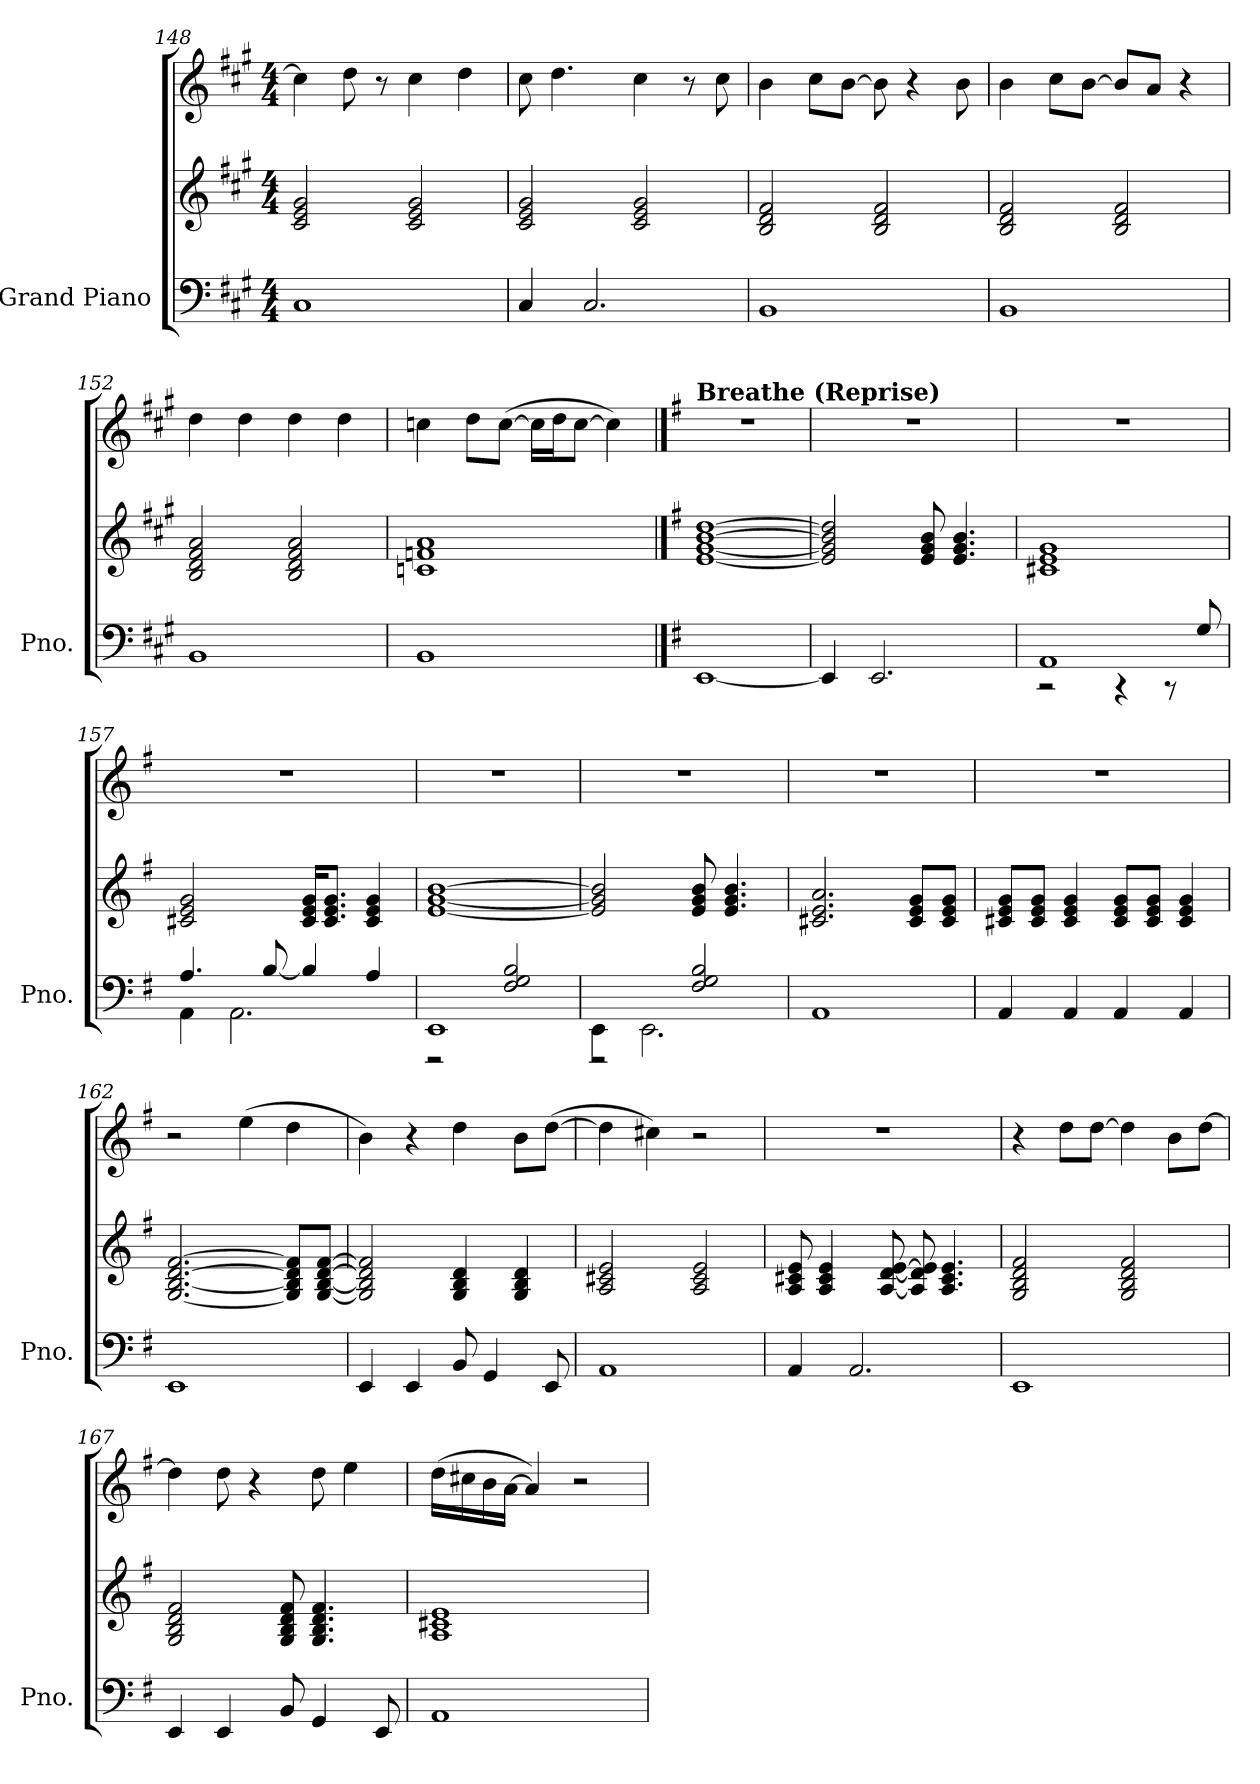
**kern	**kern	**kern
*part1	*part1	*part1
*staff3	*staff2	*staff1
*I"Grand Piano	*	*
*I'Pno.	*	*
*clefF4	*clefG2	*clefG2
*k[f#c#g#]	*k[f#c#g#]	*k[f#c#g#]
*M4/4	*M4/4	*M4/4
=148	=148	=148
1C#	2c#/ 2e/ 2g#/	4cc#\]
.	.	8dd\
.	.	8r
.	2c#/ 2e/ 2g#/	4cc#\
.	.	4dd\
=149	=149	=149
4C#/	2c#/ 2e/ 2g#/	8cc#\
.	.	4.dd\
2.C#/	.	.
.	2c#/ 2e/ 2g#/	4cc#\
.	.	8r
.	.	8cc#\
=150	=150	=150
1BB	2B/ 2d/ 2f#/	4b\
.	.	8cc#\L
.	.	[8b\J
.	2B/ 2d/ 2f#/	8b\]
.	.	4r
.	.	8b\
=151	=151	=151
1BB	2B/ 2d/ 2f#/	4b\
.	.	8cc#\L
.	.	[8b\J
.	2B/ 2d/ 2f#/	8b/L]
.	.	8a/J
.	.	4r
!!LO:LB:g=z
=152	=152	=152
1BB	2B/ 2d/ 2f#/ 2a/	4dd\
.	.	4dd\
.	2B/ 2d/ 2f#/ 2a/	4dd\
.	.	4dd\
=153	=153	=153
1BB	1cn 1fn 1a	4ccn\
.	.	8dd\L
.	.	([8cc\J
.	.	16cc\LL]
.	.	16dd\J
.	.	[8cc\J
.	.	4cc\])
==154	==154	==154
*k[f#]	*k[f#]	*k[f#]
*	*	*MM130
!	!	!LO:TX:a:B:t=Breathe (Reprise)
[1EE	[1e [1g [1b [1dd	1r
=155	=155	=155
4EE/]	2e/] 2g/] 2b/] 2dd/]	1r
2.EE/	.	.
.	8e/ 8g/ 8b/	.
.	4.e/ 4.g/ 4.b/	.
=156	=156	=156
*^	*	*
1AA	2r	1c#X 1e 1g	1r
.	4r	.	.
.	8r	.	.
.	8G/	.	.
=157	=157	=157	=157
4AA\	4.A/	2c#X/ 2e/ 2g/	1r
2.AA\	.	.	.
.	[8B/	.	.
.	4B/]	16c#/ 16e/ 16g/KL	.
.	.	8.c#/ 8.e/ 8.g/J	.
.	4A/	4c#/ 4e/ 4g/	.
=158	=158	=158	=158
1EE	2r	[1e [1g [1b	1r
.	2F#/ 2G/ 2B/	.	.
!!LO:LB:g=z
=159	=159	=159	=159
4EE\	2r	2e/] 2g/] 2b/]	1r
2.EE\	.	.	.
.	2F#/ 2G/ 2B/	8e/ 8g/ 8b/	.
.	.	4.e/ 4.g/ 4.b/	.
*v	*v	*	*
=160	=160	=160
1AA	2.c#X/ 2.e/ 2.a/	1r
.	8c#/ 8e/ 8g/L	.
.	8c#/ 8e/ 8g/J	.
=161	=161	=161
4AA/	8c#X/ 8e/ 8g/L	1r
.	8c#/ 8e/ 8g/J	.
4AA/	4c#/ 4e/ 4g/	.
4AA/	8c#/ 8e/ 8g/L	.
.	8c#/ 8e/ 8g/J	.
4AA/	4c#/ 4e/ 4g/	.
=162	=162	=162
1EE	[2.G/ [2.B/ [2.d/ [2.f#/	2r
.	.	(4ee\
.	8G/] 8B/] 8d/] 8f#/]L	4dd\
.	[8G/ [8B/ [8d/ [8f#/J	.
=163	=163	=163
4EE/	2G/] 2B/] 2d/] 2f#/]	4b\)
4EE/	.	4r
8BB/	4G/ 4B/ 4d/	4dd\
4GG/	.	.
.	4G/ 4B/ 4d/	8b\L
8EE/	.	([8dd\J
=164	=164	=164
1AA	2A/ 2c#X/ 2e/	4dd\]
.	.	4cc#X\)
.	2A/ 2c#/ 2e/	2r
!!LO:LB:g=z
=165	=165	=165
4AA/	8A/ 8c#X/ 8e/	1r
.	4A/ 4c#/ 4e/	.
2.AA/	.	.
.	[8A/ [8d/ [8e/	.
.	8A/] 8d/] 8e/]	.
.	4.A/ 4.c#/ 4.e/	.
=166	=166	=166
1EE	2G/ 2B/ 2d/ 2f#/	4r
.	.	8dd\L
.	.	[8dd\J
.	2G/ 2B/ 2d/ 2f#/	4dd\]
.	.	8b\L
.	.	[8dd\J
=167	=167	=167
4EE/	2G/ 2B/ 2d/ 2f#/	4dd\]
4EE/	.	8dd\
.	.	4r
8BB/	8G/ 8B/ 8d/ 8f#/	.
4GG/	4.G/ 4.B/ 4.d/ 4.f#/	8dd\
.	.	4ee\
8EE/	.	.
=168	=168	=168
1AA	1A 1c#X 1e	(16dd\LL
.	.	16cc#X\
.	.	16b\
.	.	[16a\JJ
.	.	4a/])
.	.	2r
=	=	=
*-	*-	*-
